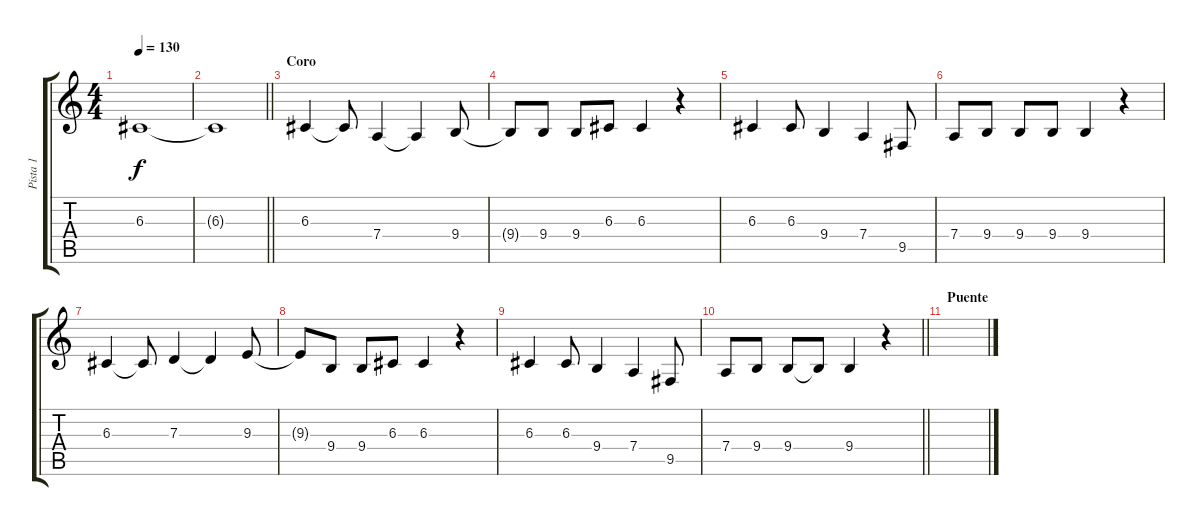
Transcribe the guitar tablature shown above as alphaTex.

\track ("Pista 1" "Pista 1") {instrument violin}
\staff {score tabs}
\tuning (E4 B3 G3 D3 A2 E2) {hide}
\ts (4 4)
\tempo 130
\clef g2
\ks c
6.3.1{dy f} |
\barLineRight lightlight
6.3{t}.1 |
\section ("" "Coro")
6.3.4 6.3{t}.8 7.4.4 7.4{t}.4 9.4.8 |
9.4{t}.8 9.4.8 9.4.8 6.3.8 6.3.4 r.4 |
6.3.4 6.3.8 9.4.4 7.4.4 9.5.8 |
7.4.8 9.4.8 9.4.8 9.4.8 9.4.4 r.4 |
6.3.4 6.3{t}.8 7.3.4 7.3{t}.4 9.3.8 |
9.3{t}.8 9.4.8 9.4.8 6.3.8 6.3.4 r.4 |
6.3.4 6.3.8 9.4.4 7.4.4 9.5.8 |
\barLineRight lightlight
7.4.8 9.4.8 9.4.8 9.4{t}.8 9.4.4 r.4 |
\section ("" "Puente")
